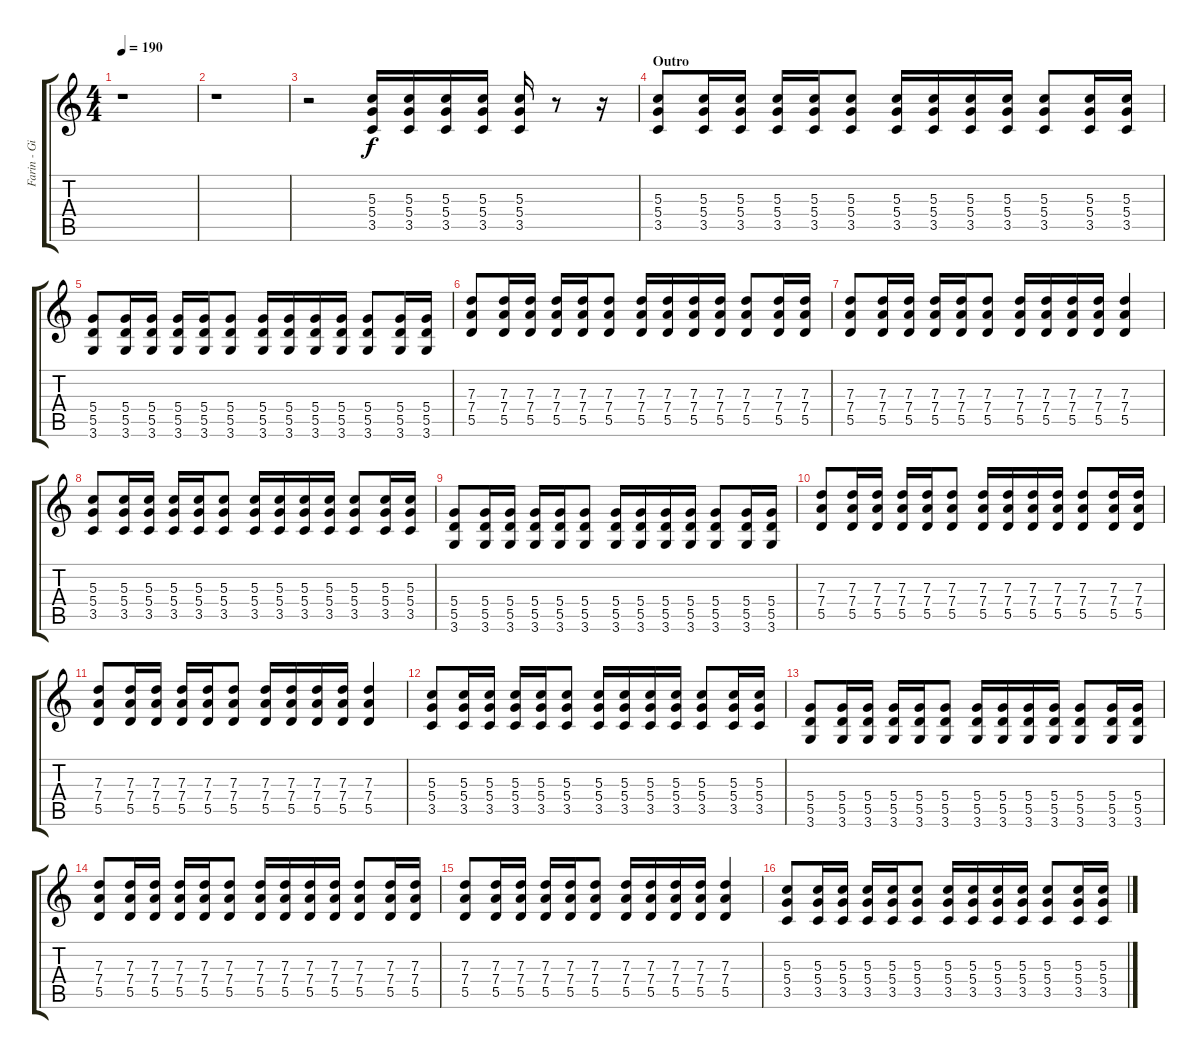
\track ("Farin - Gitarre 1" "Farin - Gi") {instrument overdrivenguitar}
\staff {score tabs}
\tuning (E4 B3 G3 D3 A2 E2) {hide}
\ts (4 4)
\tempo 190
\clef g2
\ks c
r.1{dy f} |
r.1 |
r.2 (5.3 5.4 3.5).16 (5.3 5.4 3.5).16 (5.3 5.4 3.5).16 (5.3 5.4 3.5).16 (5.3 5.4 3.5).16 r.8 r.16 |
\section ("" "Outro")
(5.3 5.4 3.5).8 (5.3 5.4 3.5).16 (5.3 5.4 3.5).16 (5.3 5.4 3.5).16 (5.3 5.4 3.5).16 (5.3 5.4 3.5).8 (5.3 5.4 3.5).16 (5.3 5.4 3.5).16 (5.3 5.4 3.5).16 (5.3 5.4 3.5).16 (5.3 5.4 3.5).8 (5.3 5.4 3.5).16 (5.3 5.4 3.5).16 |
(5.4 5.5 3.6).8 (5.4 5.5 3.6).16 (5.4 5.5 3.6).16 (5.4 5.5 3.6).16 (5.4 5.5 3.6).16 (5.4 5.5 3.6).8 (5.4 5.5 3.6).16 (5.4 5.5 3.6).16 (5.4 5.5 3.6).16 (5.4 5.5 3.6).16 (5.4 5.5 3.6).8 (5.4 5.5 3.6).16 (5.4 5.5 3.6).16 |
(7.3 7.4 5.5).8 (7.3 7.4 5.5).16 (7.3 7.4 5.5).16 (7.3 7.4 5.5).16 (7.3 7.4 5.5).16 (7.3 7.4 5.5).8 (7.3 7.4 5.5).16 (7.3 7.4 5.5).16 (7.3 7.4 5.5).16 (7.3 7.4 5.5).16 (7.3 7.4 5.5).8 (7.3 7.4 5.5).16 (7.3 7.4 5.5).16 |
(7.3 7.4 5.5).8 (7.3 7.4 5.5).16 (7.3 7.4 5.5).16 (7.3 7.4 5.5).16 (7.3 7.4 5.5).16 (7.3 7.4 5.5).8 (7.3 7.4 5.5).16 (7.3 7.4 5.5).16 (7.3 7.4 5.5).16 (7.3 7.4 5.5).16 (7.3 7.4 5.5).4 |
(5.3 5.4 3.5).8 (5.3 5.4 3.5).16 (5.3 5.4 3.5).16 (5.3 5.4 3.5).16 (5.3 5.4 3.5).16 (5.3 5.4 3.5).8 (5.3 5.4 3.5).16 (5.3 5.4 3.5).16 (5.3 5.4 3.5).16 (5.3 5.4 3.5).16 (5.3 5.4 3.5).8 (5.3 5.4 3.5).16 (5.3 5.4 3.5).16 |
(5.4 5.5 3.6).8 (5.4 5.5 3.6).16 (5.4 5.5 3.6).16 (5.4 5.5 3.6).16 (5.4 5.5 3.6).16 (5.4 5.5 3.6).8 (5.4 5.5 3.6).16 (5.4 5.5 3.6).16 (5.4 5.5 3.6).16 (5.4 5.5 3.6).16 (5.4 5.5 3.6).8 (5.4 5.5 3.6).16 (5.4 5.5 3.6).16 |
(7.3 7.4 5.5).8 (7.3 7.4 5.5).16 (7.3 7.4 5.5).16 (7.3 7.4 5.5).16 (7.3 7.4 5.5).16 (7.3 7.4 5.5).8 (7.3 7.4 5.5).16 (7.3 7.4 5.5).16 (7.3 7.4 5.5).16 (7.3 7.4 5.5).16 (7.3 7.4 5.5).8 (7.3 7.4 5.5).16 (7.3 7.4 5.5).16 |
(7.3 7.4 5.5).8 (7.3 7.4 5.5).16 (7.3 7.4 5.5).16 (7.3 7.4 5.5).16 (7.3 7.4 5.5).16 (7.3 7.4 5.5).8 (7.3 7.4 5.5).16 (7.3 7.4 5.5).16 (7.3 7.4 5.5).16 (7.3 7.4 5.5).16 (7.3 7.4 5.5).4 |
(5.3 5.4 3.5).8 (5.3 5.4 3.5).16 (5.3 5.4 3.5).16 (5.3 5.4 3.5).16 (5.3 5.4 3.5).16 (5.3 5.4 3.5).8 (5.3 5.4 3.5).16 (5.3 5.4 3.5).16 (5.3 5.4 3.5).16 (5.3 5.4 3.5).16 (5.3 5.4 3.5).8 (5.3 5.4 3.5).16 (5.3 5.4 3.5).16 |
(5.4 5.5 3.6).8 (5.4 5.5 3.6).16 (5.4 5.5 3.6).16 (5.4 5.5 3.6).16 (5.4 5.5 3.6).16 (5.4 5.5 3.6).8 (5.4 5.5 3.6).16 (5.4 5.5 3.6).16 (5.4 5.5 3.6).16 (5.4 5.5 3.6).16 (5.4 5.5 3.6).8 (5.4 5.5 3.6).16 (5.4 5.5 3.6).16 |
(7.3 7.4 5.5).8 (7.3 7.4 5.5).16 (7.3 7.4 5.5).16 (7.3 7.4 5.5).16 (7.3 7.4 5.5).16 (7.3 7.4 5.5).8 (7.3 7.4 5.5).16 (7.3 7.4 5.5).16 (7.3 7.4 5.5).16 (7.3 7.4 5.5).16 (7.3 7.4 5.5).8 (7.3 7.4 5.5).16 (7.3 7.4 5.5).16 |
(7.3 7.4 5.5).8 (7.3 7.4 5.5).16 (7.3 7.4 5.5).16 (7.3 7.4 5.5).16 (7.3 7.4 5.5).16 (7.3 7.4 5.5).8 (7.3 7.4 5.5).16 (7.3 7.4 5.5).16 (7.3 7.4 5.5).16 (7.3 7.4 5.5).16 (7.3 7.4 5.5).4 |
(5.3 5.4 3.5).8 (5.3 5.4 3.5).16 (5.3 5.4 3.5).16 (5.3 5.4 3.5).16 (5.3 5.4 3.5).16 (5.3 5.4 3.5).8 (5.3 5.4 3.5).16 (5.3 5.4 3.5).16 (5.3 5.4 3.5).16 (5.3 5.4 3.5).16 (5.3 5.4 3.5).8 (5.3 5.4 3.5).16 (5.3 5.4 3.5).16
